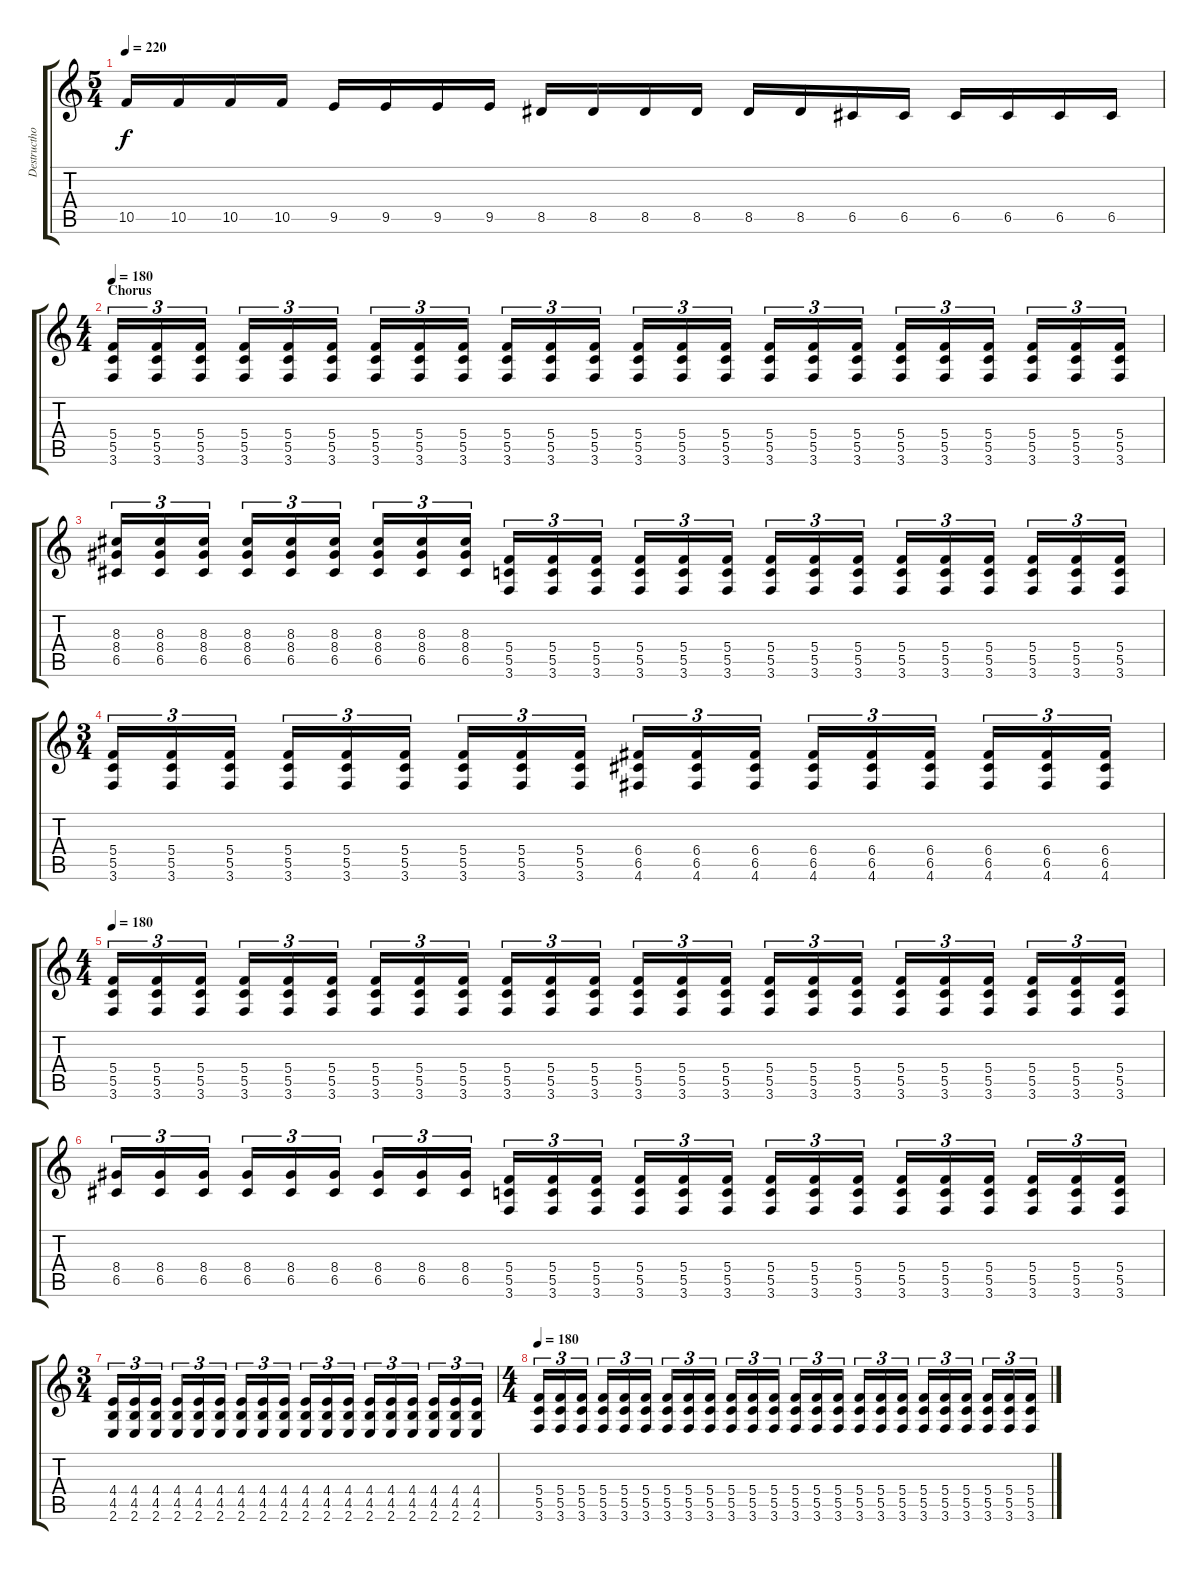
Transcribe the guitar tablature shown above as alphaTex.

\track ("Destructhor" "Destructho") {instrument overdrivenguitar}
\staff {score tabs}
\tuning (D4 A3 F3 C3 G2 D2) {hide}
\ts (5 4)
\tempo 220
\clef g2
\ks c
10.5.16{dy f} 10.5.16 10.5.16 10.5.16 9.5.16 9.5.16 9.5.16 9.5.16 8.5.16 8.5.16 8.5.16 8.5.16 8.5.16 8.5.16 6.5.16 6.5.16 6.5.16 6.5.16 6.5.16 6.5.16 |
\ts (4 4)
\section ("" "Chorus")
\tempo 180
(5.4 5.5 3.6).16{tu (3 2)} (5.4 5.5 3.6).16{tu (3 2)} (5.4 5.5 3.6).16{tu (3 2)} (5.4 5.5 3.6).16{tu (3 2)} (5.4 5.5 3.6).16{tu (3 2)} (5.4 5.5 3.6).16{tu (3 2)} (5.4 5.5 3.6).16{tu (3 2)} (5.4 5.5 3.6).16{tu (3 2)} (5.4 5.5 3.6).16{tu (3 2)} (5.4 5.5 3.6).16{tu (3 2)} (5.4 5.5 3.6).16{tu (3 2)} (5.4 5.5 3.6).16{tu (3 2)} (5.4 5.5 3.6).16{tu (3 2)} (5.4 5.5 3.6).16{tu (3 2)} (5.4 5.5 3.6).16{tu (3 2)} (5.4 5.5 3.6).16{tu (3 2)} (5.4 5.5 3.6).16{tu (3 2)} (5.4 5.5 3.6).16{tu (3 2)} (5.4 5.5 3.6).16{tu (3 2)} (5.4 5.5 3.6).16{tu (3 2)} (5.4 5.5 3.6).16{tu (3 2)} (5.4 5.5 3.6).16{tu (3 2)} (5.4 5.5 3.6).16{tu (3 2)} (5.4 5.5 3.6).16{tu (3 2)} |
(8.3 8.4 6.5).16{tu (3 2)} (8.3 8.4 6.5).16{tu (3 2)} (8.3 8.4 6.5).16{tu (3 2)} (8.3 8.4 6.5).16{tu (3 2)} (8.3 8.4 6.5).16{tu (3 2)} (8.3 8.4 6.5).16{tu (3 2)} (8.3 8.4 6.5).16{tu (3 2)} (8.3 8.4 6.5).16{tu (3 2)} (8.3 8.4 6.5).16{tu (3 2)} (5.4 5.5 3.6).16{tu (3 2)} (5.4 5.5 3.6).16{tu (3 2)} (5.4 5.5 3.6).16{tu (3 2)} (5.4 5.5 3.6).16{tu (3 2)} (5.4 5.5 3.6).16{tu (3 2)} (5.4 5.5 3.6).16{tu (3 2)} (5.4 5.5 3.6).16{tu (3 2)} (5.4 5.5 3.6).16{tu (3 2)} (5.4 5.5 3.6).16{tu (3 2)} (5.4 5.5 3.6).16{tu (3 2)} (5.4 5.5 3.6).16{tu (3 2)} (5.4 5.5 3.6).16{tu (3 2)} (5.4 5.5 3.6).16{tu (3 2)} (5.4 5.5 3.6).16{tu (3 2)} (5.4 5.5 3.6).16{tu (3 2)} |
\ts (3 4)
(5.4 5.5 3.6).16{tu (3 2)} (5.4 5.5 3.6).16{tu (3 2)} (5.4 5.5 3.6).16{tu (3 2)} (5.4 5.5 3.6).16{tu (3 2)} (5.4 5.5 3.6).16{tu (3 2)} (5.4 5.5 3.6).16{tu (3 2)} (5.4 5.5 3.6).16{tu (3 2)} (5.4 5.5 3.6).16{tu (3 2)} (5.4 5.5 3.6).16{tu (3 2)} (6.4 6.5 4.6).16{tu (3 2)} (6.4 6.5 4.6).16{tu (3 2)} (6.4 6.5 4.6).16{tu (3 2)} (6.4 6.5 4.6).16{tu (3 2)} (6.4 6.5 4.6).16{tu (3 2)} (6.4 6.5 4.6).16{tu (3 2)} (6.4 6.5 4.6).16{tu (3 2)} (6.4 6.5 4.6).16{tu (3 2)} (6.4 6.5 4.6).16{tu (3 2)} |
\ts (4 4)
\tempo 180
(5.4 5.5 3.6).16{tu (3 2)} (5.4 5.5 3.6).16{tu (3 2)} (5.4 5.5 3.6).16{tu (3 2)} (5.4 5.5 3.6).16{tu (3 2)} (5.4 5.5 3.6).16{tu (3 2)} (5.4 5.5 3.6).16{tu (3 2)} (5.4 5.5 3.6).16{tu (3 2)} (5.4 5.5 3.6).16{tu (3 2)} (5.4 5.5 3.6).16{tu (3 2)} (5.4 5.5 3.6).16{tu (3 2)} (5.4 5.5 3.6).16{tu (3 2)} (5.4 5.5 3.6).16{tu (3 2)} (5.4 5.5 3.6).16{tu (3 2)} (5.4 5.5 3.6).16{tu (3 2)} (5.4 5.5 3.6).16{tu (3 2)} (5.4 5.5 3.6).16{tu (3 2)} (5.4 5.5 3.6).16{tu (3 2)} (5.4 5.5 3.6).16{tu (3 2)} (5.4 5.5 3.6).16{tu (3 2)} (5.4 5.5 3.6).16{tu (3 2)} (5.4 5.5 3.6).16{tu (3 2)} (5.4 5.5 3.6).16{tu (3 2)} (5.4 5.5 3.6).16{tu (3 2)} (5.4 5.5 3.6).16{tu (3 2)} |
(8.4 6.5).16{tu (3 2)} (8.4 6.5).16{tu (3 2)} (8.4 6.5).16{tu (3 2)} (8.4 6.5).16{tu (3 2)} (8.4 6.5).16{tu (3 2)} (8.4 6.5).16{tu (3 2)} (8.4 6.5).16{tu (3 2)} (8.4 6.5).16{tu (3 2)} (8.4 6.5).16{tu (3 2)} (5.4 5.5 3.6).16{tu (3 2)} (5.4 5.5 3.6).16{tu (3 2)} (5.4 5.5 3.6).16{tu (3 2)} (5.4 5.5 3.6).16{tu (3 2)} (5.4 5.5 3.6).16{tu (3 2)} (5.4 5.5 3.6).16{tu (3 2)} (5.4 5.5 3.6).16{tu (3 2)} (5.4 5.5 3.6).16{tu (3 2)} (5.4 5.5 3.6).16{tu (3 2)} (5.4 5.5 3.6).16{tu (3 2)} (5.4 5.5 3.6).16{tu (3 2)} (5.4 5.5 3.6).16{tu (3 2)} (5.4 5.5 3.6).16{tu (3 2)} (5.4 5.5 3.6).16{tu (3 2)} (5.4 5.5 3.6).16{tu (3 2)} |
\ts (3 4)
(4.4 4.5 2.6).16{tu (3 2)} (4.4 4.5 2.6).16{tu (3 2)} (4.4 4.5 2.6).16{tu (3 2)} (4.4 4.5 2.6).16{tu (3 2)} (4.4 4.5 2.6).16{tu (3 2)} (4.4 4.5 2.6).16{tu (3 2)} (4.4 4.5 2.6).16{tu (3 2)} (4.4 4.5 2.6).16{tu (3 2)} (4.4 4.5 2.6).16{tu (3 2)} (4.4 4.5 2.6).16{tu (3 2)} (4.4 4.5 2.6).16{tu (3 2)} (4.4 4.5 2.6).16{tu (3 2)} (4.4 4.5 2.6).16{tu (3 2)} (4.4 4.5 2.6).16{tu (3 2)} (4.4 4.5 2.6).16{tu (3 2)} (4.4 4.5 2.6).16{tu (3 2)} (4.4 4.5 2.6).16{tu (3 2)} (4.4 4.5 2.6).16{tu (3 2)} |
\ts (4 4)
\tempo 180
(5.4 5.5 3.6).16{tu (3 2)} (5.4 5.5 3.6).16{tu (3 2)} (5.4 5.5 3.6).16{tu (3 2)} (5.4 5.5 3.6).16{tu (3 2)} (5.4 5.5 3.6).16{tu (3 2)} (5.4 5.5 3.6).16{tu (3 2)} (5.4 5.5 3.6).16{tu (3 2)} (5.4 5.5 3.6).16{tu (3 2)} (5.4 5.5 3.6).16{tu (3 2)} (5.4 5.5 3.6).16{tu (3 2)} (5.4 5.5 3.6).16{tu (3 2)} (5.4 5.5 3.6).16{tu (3 2)} (5.4 5.5 3.6).16{tu (3 2)} (5.4 5.5 3.6).16{tu (3 2)} (5.4 5.5 3.6).16{tu (3 2)} (5.4 5.5 3.6).16{tu (3 2)} (5.4 5.5 3.6).16{tu (3 2)} (5.4 5.5 3.6).16{tu (3 2)} (5.4 5.5 3.6).16{tu (3 2)} (5.4 5.5 3.6).16{tu (3 2)} (5.4 5.5 3.6).16{tu (3 2)} (5.4 5.5 3.6).16{tu (3 2)} (5.4 5.5 3.6).16{tu (3 2)} (5.4 5.5 3.6).16{tu (3 2)}
